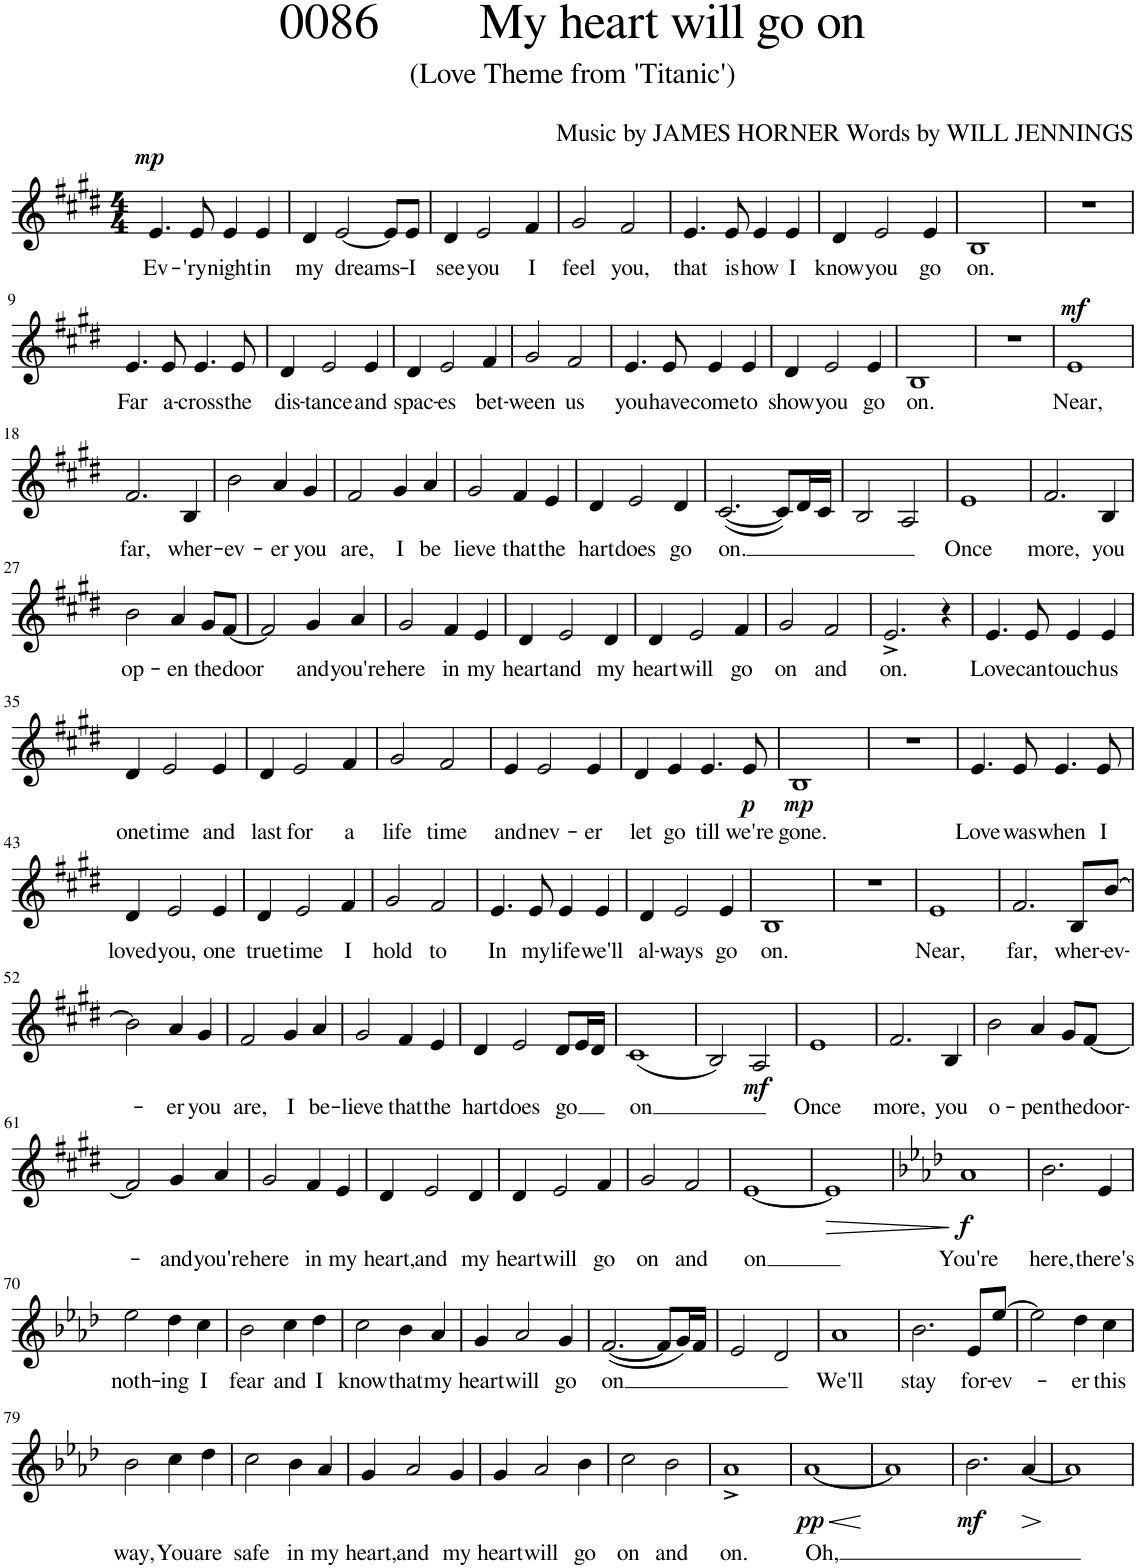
**kern	**text	**dynam
*part1	*part1	*part1
*staff1	*staff1	*staff1
*I"Piano	*	*
*I'Pno.	*	*
*clefG2	*	*
*k[f#c#g#d#]	*	*
*M4/4	*	*
=1	=1	=1
!	!LO:LY:b	!LO:DY:b
4.e/	Ev-	mp
!	!LO:LY:b	!
8e/	'ry	.
!	!LO:LY:b	!
4e/	-night	.
!	!LO:LY:b	!
4e/	in	.
=2	=2	=2
!	!LO:LY:b	!
4d#/	my	.
!	!LO:LY:b	!
[2e/	dreams-	.
8e/L]	.	.
!	!LO:LY:b	!
8e/J	-I	.
=3	=3	=3
!	!LO:LY:b	!
4d#/	see	.
!	!LO:LY:b	!
2e/	you	.
!	!LO:LY:b	!
4f#/	I	.
=4	=4	=4
!	!LO:LY:b	!
2g#/	feel	.
!	!LO:LY:b	!
2f#/	you,	.
=5	=5	=5
!	!LO:LY:b	!
4.e/	that	.
!	!LO:LY:b	!
8e/	is	.
!	!LO:LY:b	!
4e/	how	.
!	!LO:LY:b	!
4e/	I	.
=6	=6	=6
!	!LO:LY:b	!
4d#/	know	.
!	!LO:LY:b	!
2e/	you	.
!	!LO:LY:b	!
4e/	go	.
=7	=7	=7
!	!LO:LY:b	!
1B	on.	.
=8	=8	=8
1r	.	.
!!LO:LB:g=z
=9	=9	=9
!	!LO:LY:b	!
4.e/	Far	.
!	!LO:LY:b	!
8e/	a-	.
!	!LO:LY:b	!
4.e/	-cross	.
!	!LO:LY:b	!
8e/	the	.
=10	=10	=10
!	!LO:LY:b	!
4d#/	dis-	.
!	!LO:LY:b	!
2e/	tance	.
!	!LO:LY:b	!
4e/	and	.
=11	=11	=11
!	!LO:LY:b	!
4d#/	spac-	.
!	!LO:LY:b	!
2e/	-es	.
!	!LO:LY:b	!
4f#/	bet-	.
=12	=12	=12
!	!LO:LY:b	!
2g#/	-ween	.
!	!LO:LY:b	!
2f#/	us	.
=13	=13	=13
!	!LO:LY:b	!
4.e/	you	.
!	!LO:LY:b	!
8e/	have	.
!	!LO:LY:b	!
4e/	come	.
!	!LO:LY:b	!
4e/	to	.
=14	=14	=14
!	!LO:LY:b	!
4d#/	show	.
!	!LO:LY:b	!
2e/	you	.
!	!LO:LY:b	!
4e/	go	.
=15	=15	=15
!	!LO:LY:b	!
1B	on.	.
=16	=16	=16
1r	.	.
=17	=17	=17
!	!LO:LY:b	!
*^	*	*
1e	8ryy	Near,	.
!	!	!	!LO:DY:b
.	2..ryy	.	mf
!!LO:LB:g=z	!!
=18	=18	=18	=18
!	!	!LO:LY:b	!
*v	*v	*	*
2.f#/	far,	.
!	!LO:LY:b	!
4B/	wher-	.
=19	=19	=19
!	!LO:LY:b	!
2b\	-ev-	.
!	!LO:LY:b	!
4a/	er	.
!	!LO:LY:b	!
4g#/	you	.
=20	=20	=20
!	!LO:LY:b	!
2f#/	are,	.
!	!LO:LY:b	!
4g#/	I	.
!	!LO:LY:b	!
4a/	be	.
=21	=21	=21
!	!LO:LY:b	!
2g#/	lieve	.
!	!LO:LY:b	!
4f#/	that	.
!	!LO:LY:b	!
4e/	the	.
=22	=22	=22
!	!LO:LY:b	!
4d#/	hart	.
!	!LO:LY:b	!
2e/	does	.
!	!LO:LY:b	!
4d#/	go	.
=23	=23	=23
!	!LO:LY:b	!
([2.c#/	-on.	.
8c#/L])	.	.
16d#/L	.	.
16c#/JJ	.	.
=24	=24	=24
2B/	.	.
2A/	.	.
=25	=25	=25
!	!LO:LY:b	!
1e	Once	.
=26	=26	=26
!	!LO:LY:b	!
2.f#/	more,	.
!	!LO:LY:b	!
4B/	you	.
!!LO:LB:g=z
=27	=27	=27
!	!LO:LY:b	!
2b\	op-	.
!	!LO:LY:b	!
4a/	-en	.
!	!LO:LY:b	!
8g#/L	the	.
!	!LO:LY:b	!
[8f#/J	-door	.
=28	=28	=28
2f#/]	.	.
!	!LO:LY:b	!
4g#/	and	.
!	!LO:LY:b	!
4a/	you're	.
=29	=29	=29
!	!LO:LY:b	!
2g#/	here	.
!	!LO:LY:b	!
4f#/	in	.
!	!LO:LY:b	!
4e/	my	.
=30	=30	=30
!	!LO:LY:b	!
4d#/	heart	.
!	!LO:LY:b	!
2e/	and	.
!	!LO:LY:b	!
4d#/	my	.
=31	=31	=31
!	!LO:LY:b	!
4d#/	heart	.
!	!LO:LY:b	!
2e/	will	.
!	!LO:LY:b	!
4f#/	go	.
=32	=32	=32
!	!LO:LY:b	!
2g#/	on	.
!	!LO:LY:b	!
2f#/	and	.
=33	=33	=33
!	!LO:LY:b	!
2.e^/	on.	.
4r	.	.
=34	=34	=34
!	!LO:LY:b	!
4.e/	Love	.
!	!LO:LY:b	!
8e/	can	.
!	!LO:LY:b	!
4e/	touch	.
!	!LO:LY:b	!
4e/	us	.
!!LO:LB:g=z
=35	=35	=35
!	!LO:LY:b	!
4d#/	one	.
!	!LO:LY:b	!
2e/	time	.
!	!LO:LY:b	!
4e/	and	.
=36	=36	=36
!	!LO:LY:b	!
4d#/	last	.
!	!LO:LY:b	!
2e/	for	.
!	!LO:LY:b	!
4f#/	a	.
=37	=37	=37
!	!LO:LY:b	!
2g#/	life	.
!	!LO:LY:b	!
2f#/	time	.
=38	=38	=38
!	!LO:LY:b	!
4e/	and	.
!	!LO:LY:b	!
2e/	nev-	.
!	!LO:LY:b	!
4e/	-er	.
=39	=39	=39
!	!LO:LY:b	!
4d#/	let	.
!	!LO:LY:b	!
4e/	go	.
!	!LO:LY:b	!
4.e/	till	.
!	!LO:LY:b	!LO:DY:b
8e/	we're	p
=40	=40	=40
!	!LO:LY:b	!LO:DY:b
1B	gone.	mp
=41	=41	=41
1r	.	.
=42	=42	=42
!	!LO:LY:b	!
4.e/	Love	.
!	!LO:LY:b	!
8e/	was	.
!	!LO:LY:b	!
4.e/	when	.
!	!LO:LY:b	!
8e/	I	.
!!LO:LB:g=z
=43	=43	=43
!	!LO:LY:b	!
4d#/	loved	.
!	!LO:LY:b	!
2e/	you,	.
!	!LO:LY:b	!
4e/	one	.
=44	=44	=44
!	!LO:LY:b	!
4d#/	true	.
!	!LO:LY:b	!
2e/	time	.
!	!LO:LY:b	!
4f#/	I	.
=45	=45	=45
!	!LO:LY:b	!
2g#/	hold	.
!	!LO:LY:b	!
2f#/	to	.
=46	=46	=46
!	!LO:LY:b	!
4.e/	In	.
!	!LO:LY:b	!
8e/	my	.
!	!LO:LY:b	!
4e/	life	.
!	!LO:LY:b	!
4e/	we'll	.
=47	=47	=47
!	!LO:LY:b	!
4d#/	al-	.
!	!LO:LY:b	!
2e/	-ways	.
!	!LO:LY:b	!
4e/	go	.
=48	=48	=48
!	!LO:LY:b	!
1B	on.	.
=49	=49	=49
1r	.	.
=50	=50	=50
!	!LO:LY:b	!
1e	Near,	.
=51	=51	=51
!	!LO:LY:b	!
2.f#/	far,	.
!	!LO:LY:b	!
8B/L	wher-	.
!	!LO:LY:b	!
[8b/J	-ev-	.
!!LO:LB:g=z
=52	=52	=52
2b\]	.	.
!	!LO:LY:b	!
4a/	-er	.
!	!LO:LY:b	!
4g#/	you	.
=53	=53	=53
!	!LO:LY:b	!
2f#/	are,	.
!	!LO:LY:b	!
4g#/	I	.
!	!LO:LY:b	!
4a/	be-	.
=54	=54	=54
!	!LO:LY:b	!
2g#/	-lieve	.
!	!LO:LY:b	!
4f#/	that	.
!	!LO:LY:b	!
4e/	the	.
=55	=55	=55
!	!LO:LY:b	!
4d#/	hart	.
!	!LO:LY:b	!
2e/	does	.
!	!LO:LY:b	!
8d#/L	-go	.
16e/L	.	.
16d#/JJ	.	.
=56	=56	=56
!	!LO:LY:b	!
(1c#	on	.
=57	=57	=57
2B/)	.	.
!	!	!LO:DY:b
2A/	.	mf
=58	=58	=58
!	!LO:LY:b	!
1e	Once	.
=59	=59	=59
!	!LO:LY:b	!
2.f#/	more,	.
!	!LO:LY:b	!
4B/	you	.
=60	=60	=60
!	!LO:LY:b	!
2b\	o-	.
!	!LO:LY:b	!
4a/	-pen	.
!	!LO:LY:b	!
8g#/L	the	.
!	!LO:LY:b	!
[8f#/J	door-	.
!!LO:LB:g=z
=61	=61	=61
2f#/]	.	.
!	!LO:LY:b	!
4g#/	-and	.
!	!LO:LY:b	!
4a/	you're	.
=62	=62	=62
!	!LO:LY:b	!
2g#/	here	.
!	!LO:LY:b	!
4f#/	in	.
!	!LO:LY:b	!
4e/	my	.
=63	=63	=63
!	!LO:LY:b	!
4d#/	heart,	.
!	!LO:LY:b	!
2e/	and	.
!	!LO:LY:b	!
4d#/	my	.
=64	=64	=64
!	!LO:LY:b	!
4d#/	heart	.
!	!LO:LY:b	!
2e/	will	.
!	!LO:LY:b	!
4f#/	go	.
=65	=65	=65
!	!LO:LY:b	!
2g#/	on	.
!	!LO:LY:b	!
2f#/	and	.
=66	=66	=66
!	!LO:LY:b	!
[1e	-on	.
=67	=67	=67
!	!	!LO:HP:b
1e]	.	>
.	.	]
=68	=68	=68
*k[b-e-a-d-]	*	*
!	!LO:LY:b	!LO:DY:b
1a-	You're	f
=69	=69	=69
!	!LO:LY:b	!
2.b-\	here,	.
!	!LO:LY:b	!
4e-/	there's	.
!!LO:LB:g=z
=70	=70	=70
!	!LO:LY:b	!
2ee-\	noth-	.
!	!LO:LY:b	!
4dd-\	-ing	.
!	!LO:LY:b	!
4cc\	I	.
=71	=71	=71
!	!LO:LY:b	!
2b-\	fear	.
!	!LO:LY:b	!
4cc\	and	.
!	!LO:LY:b	!
4dd-\	I	.
=72	=72	=72
!	!LO:LY:b	!
2cc\	know	.
!	!LO:LY:b	!
4b-\	that	.
!	!LO:LY:b	!
4a-/	my	.
=73	=73	=73
!	!LO:LY:b	!
4g/	heart	.
!	!LO:LY:b	!
2a-/	will	.
!	!LO:LY:b	!
4g/	go	.
=74	=74	=74
!	!LO:LY:b	!
([2.f/	on	.
8f/L]	.	.
16g/L)	.	.
16f/JJ	.	.
=75	=75	=75
2e-/	.	.
2d-/	.	.
=76	=76	=76
!	!LO:LY:b	!
1a-	We'll	.
=77	=77	=77
!	!LO:LY:b	!
2.b-\	stay	.
!	!LO:LY:b	!
8e-/L	for-	.
!	!LO:LY:b	!
[8ee-/J	-ev-	.
=78	=78	=78
2ee-\]	.	.
!	!LO:LY:b	!
4dd-\	-er	.
!	!LO:LY:b	!
4cc\	this	.
!!LO:LB:g=z
=79	=79	=79
!	!LO:LY:b	!
2b-\	way,	.
!	!LO:LY:b	!
4cc\	You	.
!	!LO:LY:b	!
4dd-\	are	.
=80	=80	=80
!	!LO:LY:b	!
2cc\	safe	.
!	!LO:LY:b	!
4b-\	in	.
!	!LO:LY:b	!
4a-/	my	.
=81	=81	=81
!	!LO:LY:b	!
4g/	heart,	.
!	!LO:LY:b	!
2a-/	and	.
!	!LO:LY:b	!
4g/	my	.
=82	=82	=82
!	!LO:LY:b	!
4g/	heart	.
!	!LO:LY:b	!
2a-/	will	.
!	!LO:LY:b	!
4b-\	go	.
=83	=83	=83
!	!LO:LY:b	!
2cc\	on	.
!	!LO:LY:b	!
2b-\	and	.
=84	=84	=84
!	!LO:LY:b	!
1a-^	on.	.
=85	=85	=85
!	!LO:LY:b	!LO:HP:b
!	!	!LO:DY:n=1:b
[1a-	Oh,	< pp
.	.	[
=86	=86	=86
1a-]	.	.
=87	=87	=87
!	!	!LO:DY:b
2.b-\	.	mf
!	!	!LO:HP:b
[4a-/	.	>
.	.	]
=88	=88	=88
1a-]	.	.
=	=	=
*-	*-	*-
